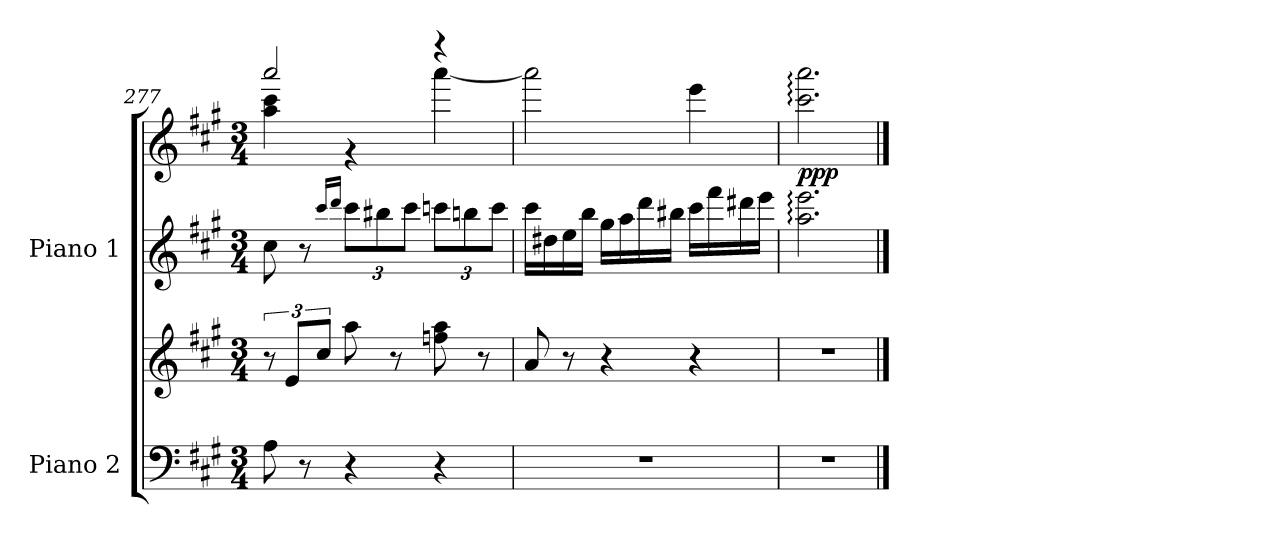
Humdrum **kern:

**kern	**kern	**kern	**kern	**dynam
*part2	*part2	*part1	*part1	*part1
*staff4	*staff3	*staff2	*staff1	*staff1/2
*I"Piano 2	*	*I"Piano 1	*	*
*I'Pno. 2	*	*I'Pno. 1	*	*
!!LO:LB:g=z
*clefF4	*clefG2	*clefG2	*clefG2	*
*k[f#c#g#]	*k[f#c#g#]	*k[f#c#g#]	*k[f#c#g#]	*
*M3/4	*M3/4	*M3/4	*M3/4	*
=277	=277	=277	=277	=277
*	*	*	*^	*
8A\	12r	8cc#\	2aaa/	4aa\ 4ccc#\	.
.	12e/L	.	.	.	.
8r	.	8r	.	.	.
.	12cc#/J	.	.	.	.
.	.	16qccc#/LL	.	.	.
.	.	16qddd/JJ	.	.	.
*	*	*Xbrackettup	*	*	*
4r	8aa\	12ccc#\L	.	4r	.
.	.	12bb#X\	.	.	.
.	8r	.	.	.	.
.	.	12ccc#\J	.	.	.
4r	8ffn\ 8aa\	12cccn\L	4r	[4aaa\	.
.	.	12bbn\	.	.	.
.	8r	.	.	.	.
.	.	12ccc\J	.	.	.
*	*	*	*v	*v	*
=278	=278	=278	=278	=278
2.r	8a/	16ccc#\LL	2aaa\]	.
.	.	16dd#X\	.	.
.	8r	16ee\	.	.
.	.	16bb\JJ	.	.
.	4r	16gg#\LL	.	.
.	.	16aa\	.	.
.	.	16ddd\	.	.
.	.	16bb#X\JJ	.	.
.	4r	16ccc#\LL	4eee\	.
.	.	16fff#\	.	.
.	.	16ddd#X\	.	.
.	.	16eee\JJ	.	.
=279	=279	=279	=279	=279
!	!	!	!	!LO:DY:b
2.r	2.r	2.aa\: 2.eee\:	2.ccc#\: 2.aaa\:	ppp
==	==	==	==	==
*-	*-	*-	*-	*-
